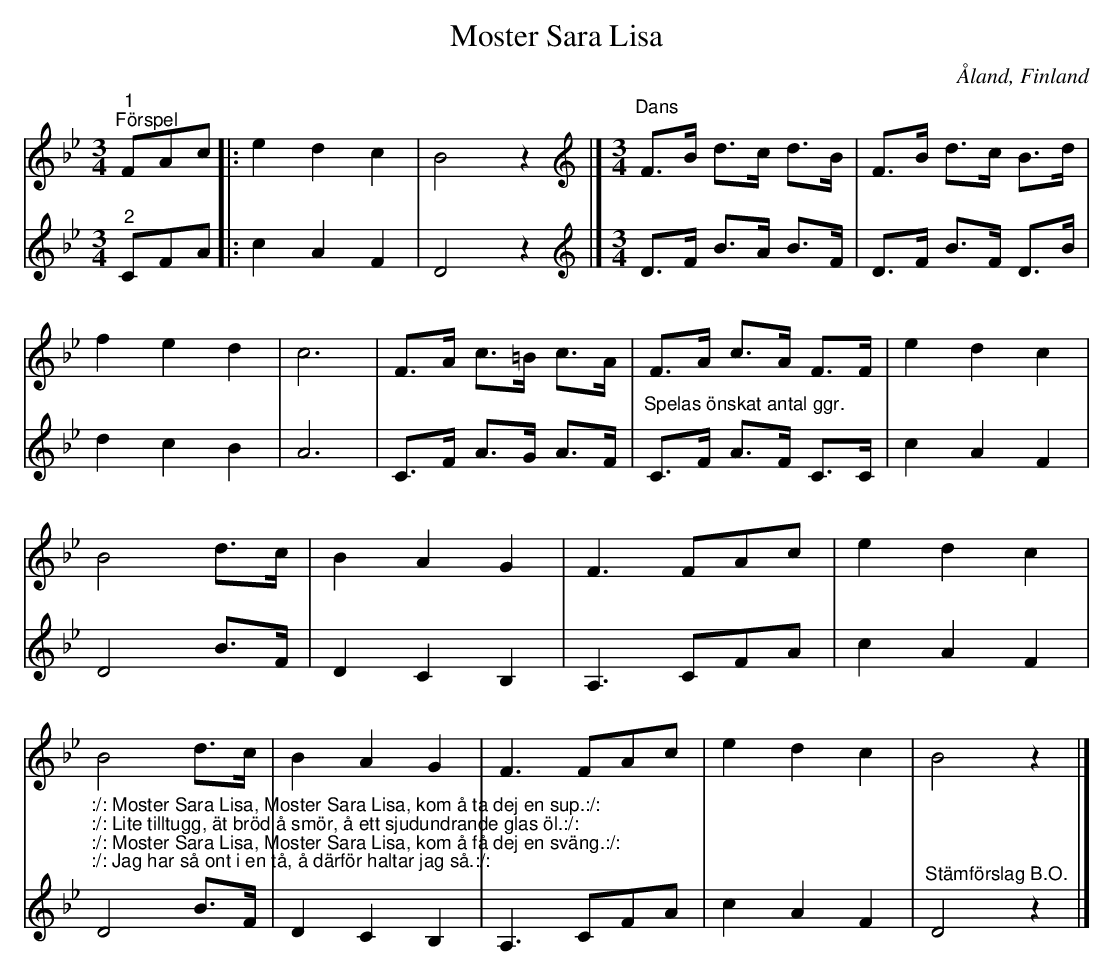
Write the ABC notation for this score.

X:1
T:Moster Sara Lisa
O:Åland, Finland
L:1/8
M:3/4
K:Bb
V:1
"^1""^Förspel" FAc |: e2 d2 c2 | B4 z2 |][K:Bb][M:3/4][K:treble]"^Dans" F>B d>c d>B | F>B d>c B>d |
f2 e2 d2 | c6 | F>A c>=B c>A | F>A c>A F>F | e2 d2 c2 |
B4 d>c | B2 A2 G2 | F3 FAc | e2 d2 c2 |
B4 d>c | B2 A2 G2 | F3 FAc | e2 d2 c2 | B4 z2 |]
V:2
"^2" CFA |: c2 A2 F2 | D4 z2 |][K:Bb][M:3/4][K:treble] D>F B>A B>F | D>F B>F D>B | d2 c2 B2 | A6 |
C>F A>G A>F | "^Spelas önskat antal ggr." C>F A>F C>C | c2 A2 F2 | D4 B>F | D2 C2 B,2 | A,3 CFA |
c2 A2 F2 | "^:/: Moster Sara Lisa, Moster Sara Lisa, kom å ta dej en sup.:/:""^:/: Lite tilltugg, ät bröd å smör, å ett sjudundrande glas öl.:/:""^:/: Moster Sara Lisa, Moster Sara Lisa, kom å få dej en sväng.:/:""^:/: Jag har så ont i en tå, å därför haltar jag så.:/:" D4 B>F | D2 C2 B,2 | A,3 CFA |  c2 A2 F2 | "^Stämförslag B.O." D4 z2 |]
